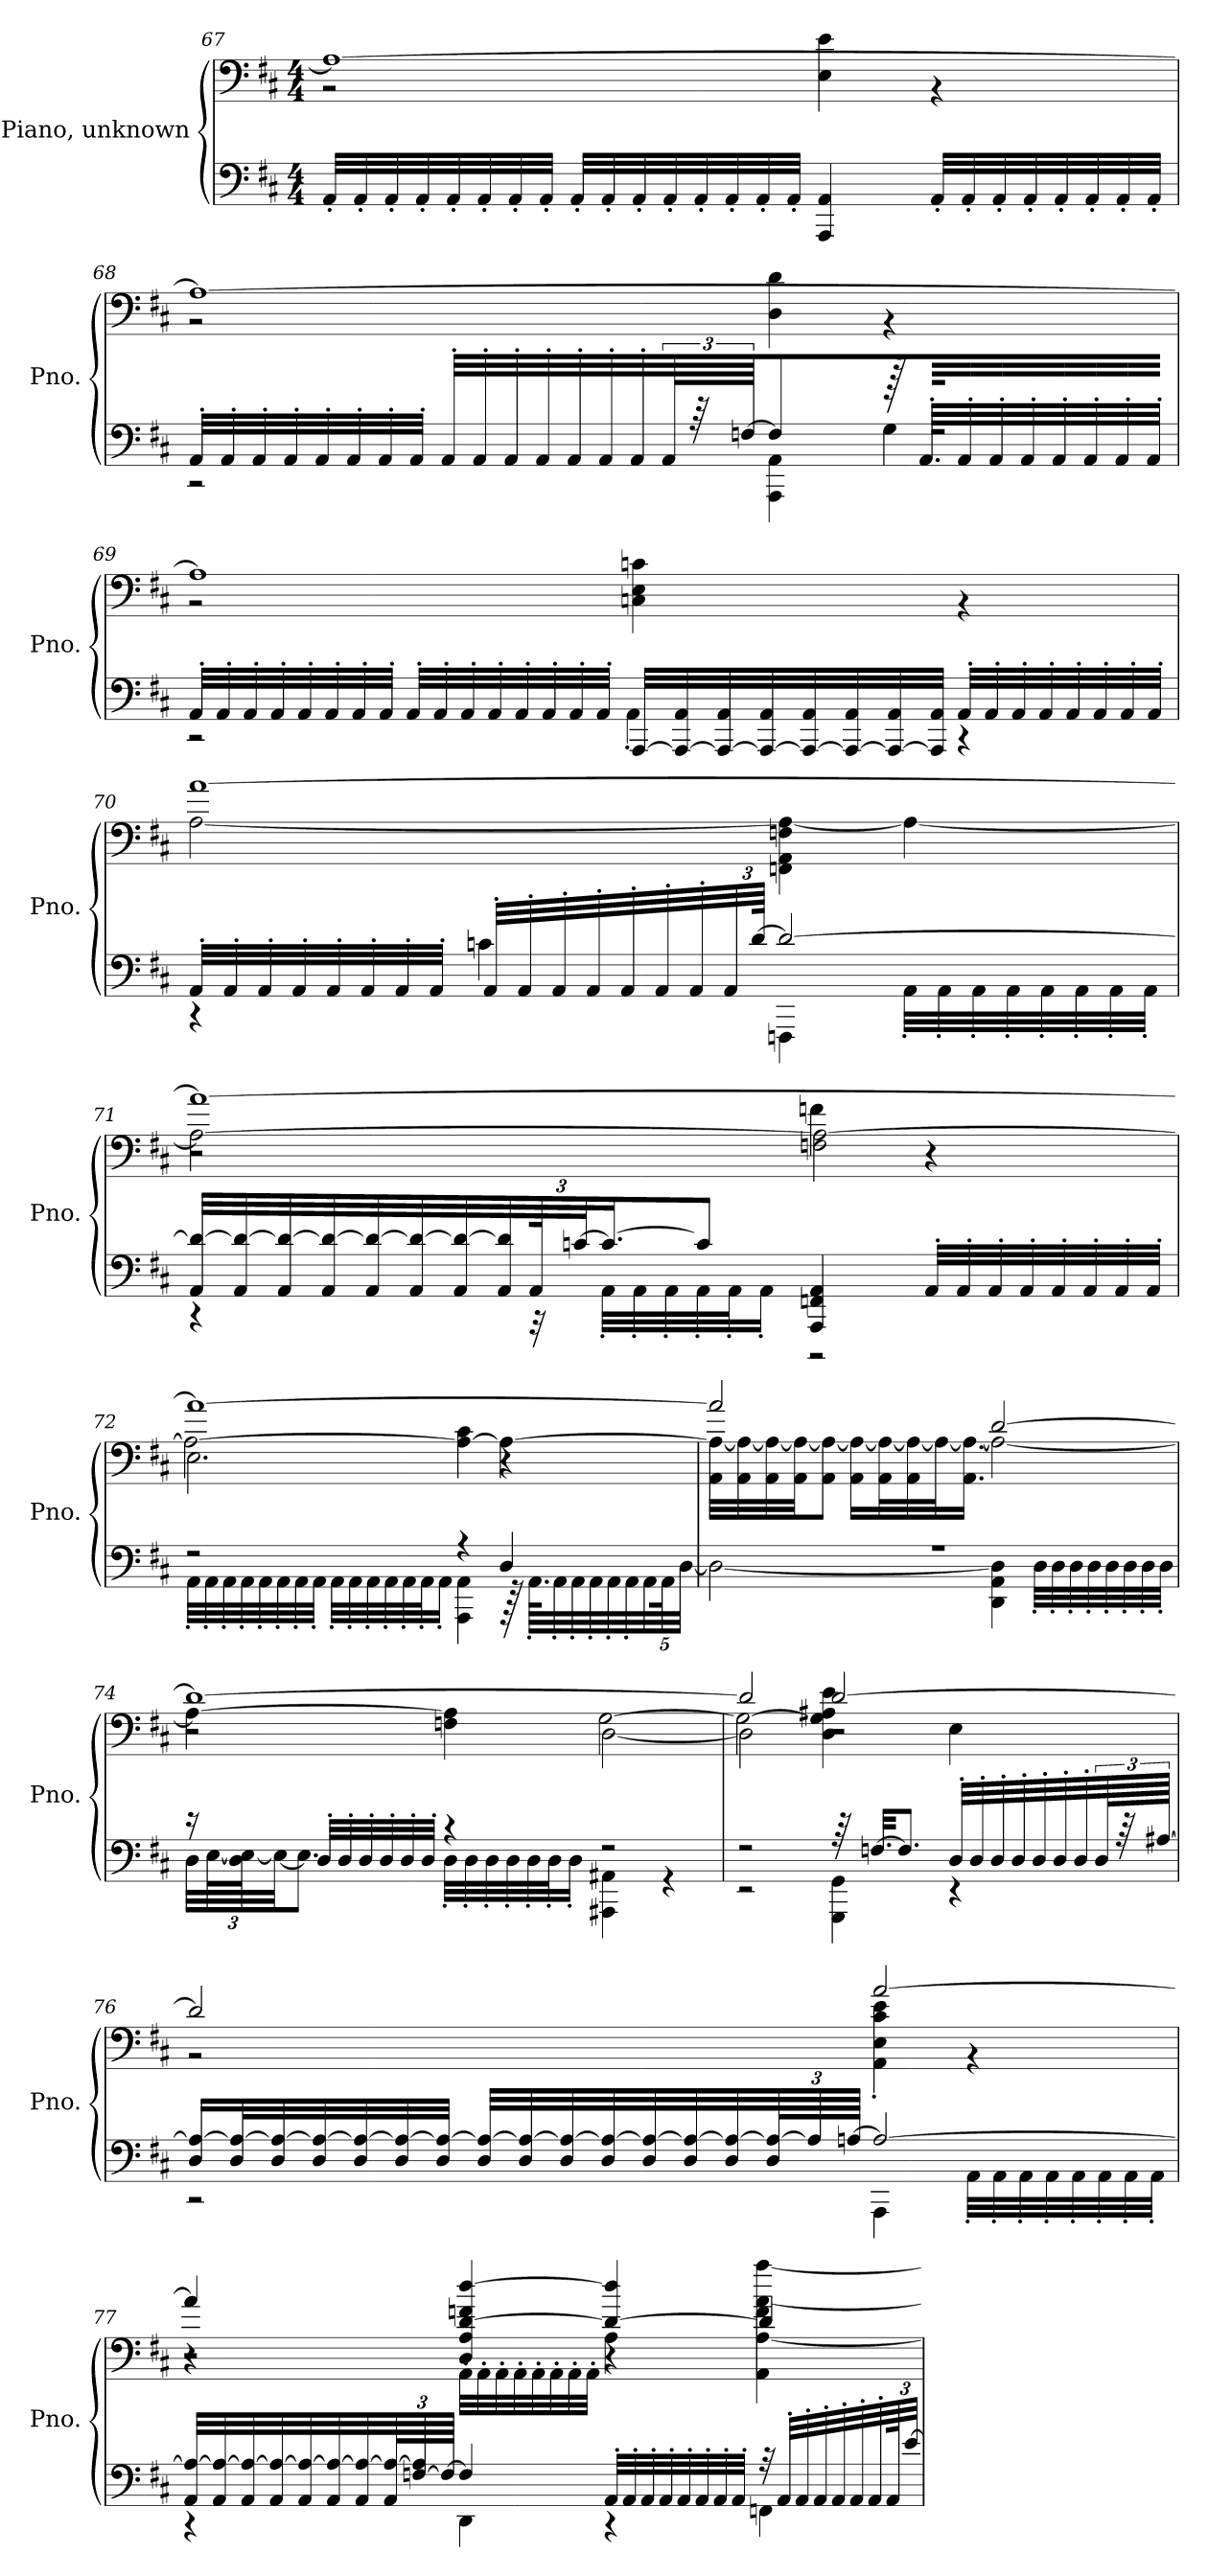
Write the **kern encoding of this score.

**kern	**kern
*part1	*part1
*staff2	*staff1
*I"Piano, unknown	*
*I'Pno.	*
!!LO:LB:g=z
*clefF4	*clefF4
*k[f#c#]	*k[f#c#]
*M4/4	*M4/4
=67	=67
*	*^
32AA'/LLL	1A_	2r
32AA'/	.	.
32AA'/	.	.
32AA'/	.	.
32AA'/	.	.
32AA'/	.	.
32AA'/	.	.
32AA'/JJJ	.	.
32AA'/LLL	.	.
32AA'/	.	.
32AA'/	.	.
32AA'/	.	.
32AA'/	.	.
32AA'/	.	.
32AA'/	.	.
32AA'/JJJ	.	.
4AAA/ 4AA/	.	4E\ 4e\
32AA'/LLL	.	4r
32AA'/	.	.
32AA'/	.	.
32AA'/	.	.
32AA'/	.	.
32AA'/	.	.
32AA'/	.	.
32AA'/JJJ	.	.
!!LO:PB:g=z	!!
=68	=68	=68
*^	*	*
32AA'/LLL	2r	1A_	2r
32AA'/	.	.	.
32AA'/	.	.	.
32AA'/	.	.	.
32AA'/	.	.	.
32AA'/	.	.	.
32AA'/	.	.	.
32AA'/JJJ	.	.	.
32AA'/LLL	.	.	.
32AA'/	.	.	.
32AA'/	.	.	.
32AA'/	.	.	.
32AA'/	.	.	.
32AA'/	.	.	.
32AA'/	.	.	.
96AA/JJJk	.	.	.
96r	.	.	.
[96Fn/	.	.	.
4F/]	4AAA\ 4AA\	.	4D\ 4d\
128r	4G\	.	4r
64.AA'/KLLL	.	.	.
32AA'/	.	.	.
32AA'/	.	.	.
32AA'/	.	.	.
32AA'/	.	.	.
32AA'/	.	.	.
32AA'/	.	.	.
32AA'/JJJ	.	.	.
!!LO:LB:g=z	!!
=69	=69	=69	=69
32AA'/LLL	2r	1A]	2r
32AA'/	.	.	.
32AA'/	.	.	.
32AA'/	.	.	.
32AA'/	.	.	.
32AA'/	.	.	.
32AA'/	.	.	.
32AA'/JJJ	.	.	.
32AA'/LLL	.	.	.
32AA'/	.	.	.
32AA'/	.	.	.
32AA'/	.	.	.
32AA'/	.	.	.
32AA'/	.	.	.
32AA'/	.	.	.
32AA'/JJJ	.	.	.
[32AAA/LLL	4AA'\	.	4Cn\ 4E\ 4cn\
32AAA/_ 32AA/	.	.	.
32AAA/_ 32AA/	.	.	.
32AAA/_ 32AA/	.	.	.
32AAA/_ 32AA/	.	.	.
32AAA/_ 32AA/	.	.	.
32AAA/_ 32AA/	.	.	.
32AAA/] 32AA/JJJ	.	.	.
32AA'/LLL	4r	.	4r
32AA'/	.	.	.
32AA'/	.	.	.
32AA'/	.	.	.
32AA'/	.	.	.
32AA'/	.	.	.
32AA'/	.	.	.
32AA'/JJJ	.	.	.
!!LO:LB:g=z	!!
=70	=70	=70	=70
32AA'/LLL	4r	[1a	[2A\
32AA'/	.	.	.
32AA'/	.	.	.
32AA'/	.	.	.
32AA'/	.	.	.
32AA'/	.	.	.
32AA'/	.	.	.
32AA'/JJJ	.	.	.
32AA'/LLL	4cn\	.	.
32AA'/	.	.	.
32AA'/	.	.	.
32AA'/	.	.	.
32AA'/	.	.	.
32AA'/	.	.	.
32AA'/	.	.	.
*Xbrackettup	*	*	*
48AA/	.	.	.
[96d/JJJk	.	.	.
2d/_	4FFFn\	.	4FFn\ 4AA\ 4Fn\ 4A\_
.	32AA'\LLL	.	4A\_
.	32AA'\	.	.
.	32AA'\	.	.
.	32AA'\	.	.
.	32AA'\	.	.
.	32AA'\	.	.
.	32AA'\	.	.
.	32AA'\JJJ	.	.
!!LO:LB:g=z
=71	=71	=71	=71
*	*	*	*^
32AA/ 32d/_LLL	4r	1a_	2r	2A\_
32AA/ 32d/_	.	.	.	.
32AA/ 32d/_	.	.	.	.
32AA/ 32d/_	.	.	.	.
32AA/ 32d/_	.	.	.	.
32AA/ 32d/_	.	.	.	.
32AA/ 32d/_	.	.	.	.
32AA/ 32d/]	.	.	.	.
96AA/K	32r	.	.	.
[48cn/J	.	.	.	.
16.c/J_	32AA'\LLL	.	.	.
.	32AA'\	.	.	.
.	32AA'\	.	.	.
8c/J]	32AA'\	.	.	.
.	32AA'\J	.	.	.
.	16AA'\JJ	.	.	.
4AAA/ 4FFn/ 4AA/	2r	.	4fn\	2Fn\ 2A\_
32AA'/LLL	.	.	4r	.
32AA'/	.	.	.	.
32AA'/	.	.	.	.
32AA'/	.	.	.	.
32AA'/	.	.	.	.
32AA'/	.	.	.	.
32AA'/	.	.	.	.
32AA'/JJJ	.	.	.	.
!!LO:LB:g=z	!!	!!
=72	=72	=72	=72	=72
2r	32AA'\LLL	1a_	2.E\	2A\_
.	32AA'\	.	.	.
.	32AA'\	.	.	.
.	32AA'\	.	.	.
.	32AA'\	.	.	.
.	32AA'\	.	.	.
.	32AA'\	.	.	.
.	32AA'\JJJ	.	.	.
.	32AA'\LLL	.	.	.
.	32AA'\	.	.	.
.	32AA'\	.	.	.
.	32AA'\	.	.	.
.	32AA'\	.	.	.
.	32AA'\J	.	.	.
.	16AA'\JJ	.	.	.
4r	4AAA\ 4AA\	.	.	4A\_ 4c#\
4D/	128r	.	4r	4A\_
.	64.AA'\KLLL	.	.	.
.	32AA'\	.	.	.
.	32AA'\	.	.	.
.	32AA'\	.	.	.
.	32AA'\	.	.	.
.	32AA'\	.	.	.
.	40AA\	.	.	.
.	80AA\K	.	.	.
.	[40D\JJJ	.	.	.
*	*	*	*v	*v
!!LO:LB:g=z
=73	=73	=73	=73
1r	2D\_	2a/]	32AA\ 32A\_LLL
.	.	.	32AA\ 32A\_
.	.	.	32AA\ 32A\_
.	.	.	32AA\ 32A\_JJ
.	.	.	8AA\ 8A\_J
.	.	.	16AA\ 16A\_LL
.	.	.	32AA\ 32A\_L
.	.	.	32AA\ 32A\_
.	.	.	32A\J_
.	.	.	16.AA\ 16.A\_JJ
.	4DD\ 4AA\ 4D\]	[2d/	2A\_
.	32D'\LLL	.	.
.	32D'\	.	.
.	32D'\	.	.
.	32D'\	.	.
.	32D'\	.	.
.	32D'\	.	.
.	32D'\	.	.
.	32D'\JJJ	.	.
!!LO:PB:g=z
=74	=74	=74	=74
*	*	*	*^
16r	48D\LLL	1d_	2r	4A\_
.	[96E\L	.	.	.
.	96D\ 96E\_J	.	.	.
.	48E\JJ_	.	.	.
32D'/LLL	8.E\J]	.	.	.
32D'/	.	.	.	.
32D'/	.	.	.	.
32D'/	.	.	.	.
32D'/	.	.	.	.
32D'/JJJ	.	.	.	.
4r	32D'\LLL	.	.	4Fn\ 4A\]
.	32D'\	.	.	.
.	32D'\	.	.	.
.	32D'\	.	.	.
.	32D'\	.	.	.
.	32D'\J	.	.	.
.	16D'\JJ	.	.	.
2r	4AAA#X\ 4AA#X\	.	[2D\	[2G\
.	4r	.	.	.
=75	=75	=75	=75	=75
2r	2r	2d/]	2D\]	2G\_
64r	4GGG\ 4GG\	[2d/	2r	4D\ 4G\] 4A#X\ 4e\
[32.Fn/KKL	.	.	.	.
8.F/J]	.	.	.	.
32D'/LLL	4r	.	.	4E\
32D'/	.	.	.	.
32D'/	.	.	.	.
32D'/	.	.	.	.
32D'/	.	.	.	.
32D'/	.	.	.	.
32D'/	.	.	.	.
*brackettup	*	*	*	*
96D/JJJk	.	.	.	.
96r	.	.	.	.
[96A#X/	.	.	.	.
*	*	*	*v	*v
!!LO:LB:g=z
=76	=76	=76	=76
16D/ 16A#/_LL	2r	2d/]	2r
32D/ 32A#/_L	.	.	.
32D/ 32A#/_	.	.	.
32D/ 32A#/_	.	.	.
32D/ 32A#/_	.	.	.
32D/ 32A#/_	.	.	.
32D/ 32A#/_JJJ	.	.	.
32D/ 32A#/_LLL	.	.	.
32D/ 32A#/_	.	.	.
32D/ 32A#/_	.	.	.
32D/ 32A#/_	.	.	.
32D/ 32A#/_	.	.	.
32D/ 32A#/_	.	.	.
32D/ 32A#/_	.	.	.
*Xbrackettup	*	*	*
96D/ 96A#/_L	.	.	.
96A#/]	.	.	.
[96An/JJJJ	.	.	.
2A/_	4AAA\	[2a/	4AA\' 4E\' 4c#\' 4e\'
.	32AA'\LLL	.	4r
.	32AA'\	.	.
.	32AA'\	.	.
.	32AA'\	.	.
.	32AA'\	.	.
.	32AA'\	.	.
.	32AA'\	.	.
.	32AA'\JJJ	.	.
!!LO:LB:g=z
=77	=77	=77	=77
*	*	*	*^
32AA/ 32A/_LLL	4r	4a/]	2r	4r
32AA/ 32A/_	.	.	.	.
32AA/ 32A/_	.	.	.	.
32AA/ 32A/_	.	.	.	.
32AA/ 32A/_	.	.	.	.
32AA/ 32A/_	.	.	.	.
32AA/ 32A/_	.	.	.	.
96AA/ 96A/_L	.	.	.	.
[96Fn/ 96A/]	.	.	.	.
96F/JJJJ_	.	.	.	.
4F/]	4DD\	4D/ 4A/ [4d/ 4fn/ [4dd/	.	32AA'\LLL
.	.	.	.	32AA'\
.	.	.	.	32AA'\
.	.	.	.	32AA'\
.	.	.	.	32AA'\
.	.	.	.	32AA'\
.	.	.	.	32AA'\
.	.	.	.	32AA'\JJJ
32AA'/LLL	4r	4d/_ 4dd/]	4r	4A\
32AA'/	.	.	.	.
32AA'/	.	.	.	.
32AA'/	.	.	.	.
32AA'/	.	.	.	.
32AA'/	.	.	.	.
32AA'/	.	.	.	.
32AA'/JJJ	.	.	.	.
32r	4FFn\	4d/]	[4A\ [4a\ [4aa\	4AA\' 4f\'
32AA'/LLL	.	.	.	.
32AA'/	.	.	.	.
32AA'/	.	.	.	.
32AA'/	.	.	.	.
32AA'/	.	.	.	.
32AA'/	.	.	.	.
96AA/K	.	.	.	.
[48e/JJJ	.	.	.	.
*v	*v	*	*	*
*	*v	*v	*v
=	=
*-	*-
